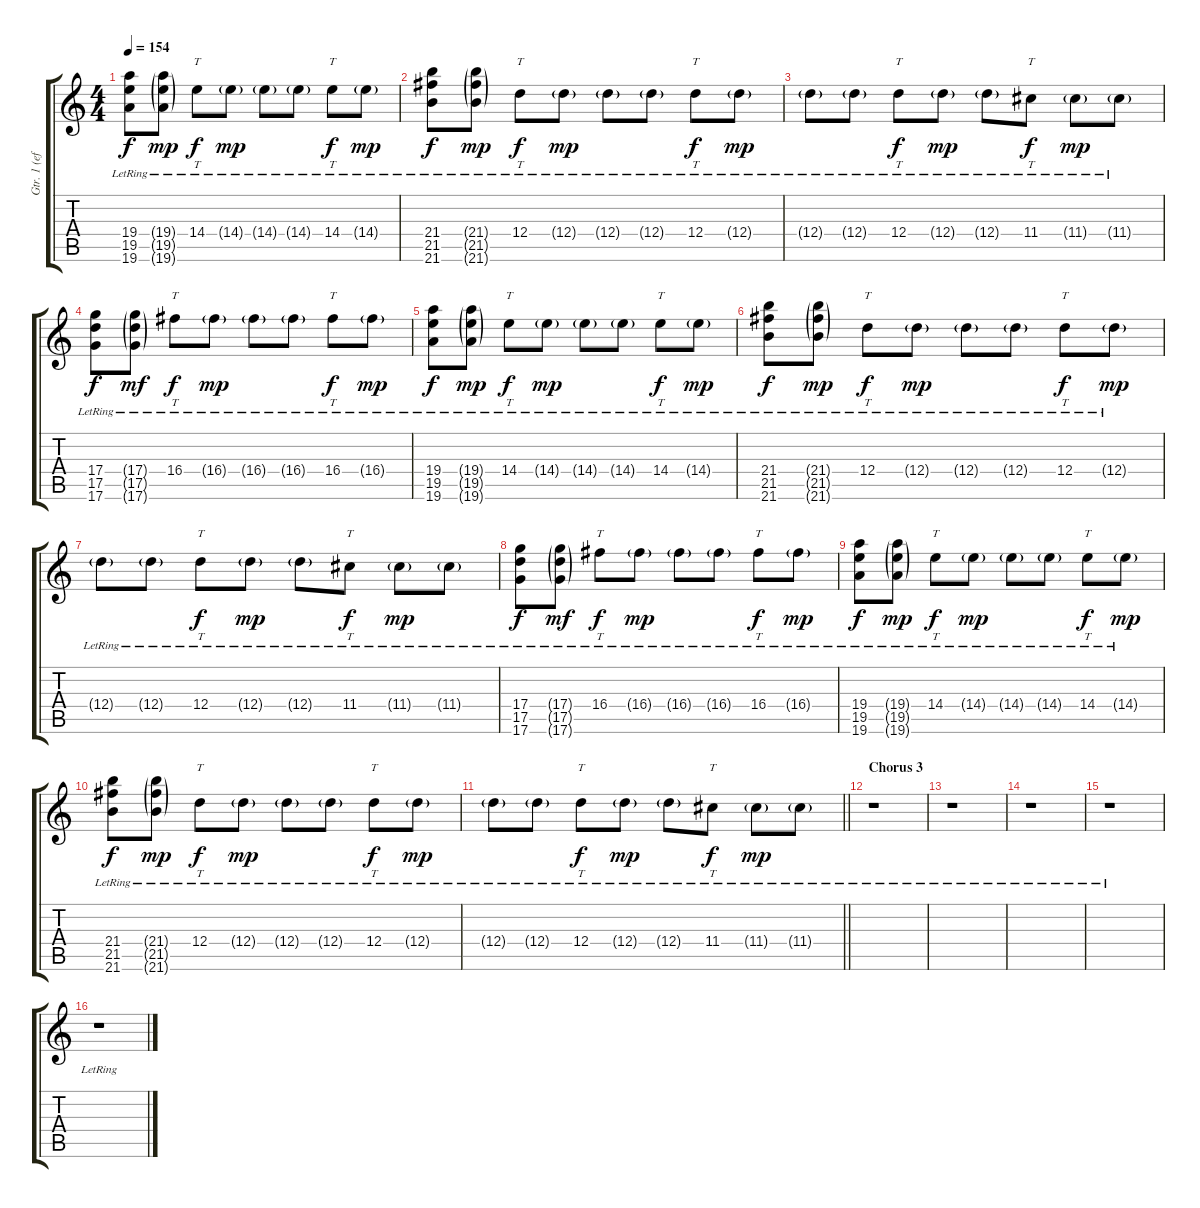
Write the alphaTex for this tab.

\track ("Gtr. 1 (effect)" "Gtr. 1 (ef") {instrument electricguitarjazz}
\staff {score tabs}
\tuning (E4 B3 G3 D3 A2 D2) {hide}
\ts (4 4)
\tempo 154
\clef g2
\ks c
(19.4{lr} 19.5{lr} 19.6{lr}).8{dy f} (19.4{g lr} 19.5{g lr} 19.6{g lr}).8{dy mp} 14.4{lr}.8{tt dy f} 14.4{g lr}.8{dy mp} 14.4{g lr}.8 14.4{g lr}.8 14.4{lr}.8{tt dy f} 14.4{g lr}.8{dy mp} |
(21.4{lr} 21.5{lr} 21.6{lr}).8{dy f} (21.4{g lr} 21.5{g lr} 21.6{g lr}).8{dy mp} 12.4{lr}.8{tt dy f} 12.4{g lr}.8{dy mp} 12.4{g lr}.8 12.4{g lr}.8 12.4{lr}.8{tt dy f} 12.4{g lr}.8{dy mp} |
12.4{g lr}.8 12.4{g lr}.8 12.4{lr}.8{tt dy f} 12.4{g lr}.8{dy mp} 12.4{g lr}.8 11.4{lr}.8{tt dy f} 11.4{g lr}.8{dy mp} 11.4{g lr}.8 |
(17.4{lr} 17.5{lr} 17.6{lr}).8{dy f} (17.4{g lr} 17.5{g lr} 17.6{g lr}).8{dy mf} 16.4{lr}.8{tt dy f} 16.4{g lr}.8{dy mp} 16.4{g lr}.8 16.4{g lr}.8 16.4{lr}.8{tt dy f} 16.4{g lr}.8{dy mp} |
(19.4{lr} 19.5{lr} 19.6{lr}).8{dy f} (19.4{g lr} 19.5{g lr} 19.6{g lr}).8{dy mp} 14.4{lr}.8{tt dy f} 14.4{g lr}.8{dy mp} 14.4{g lr}.8 14.4{g lr}.8 14.4{lr}.8{tt dy f} 14.4{g lr}.8{dy mp} |
(21.4{lr} 21.5{lr} 21.6{lr}).8{dy f} (21.4{g lr} 21.5{g lr} 21.6{g lr}).8{dy mp} 12.4{lr}.8{tt dy f} 12.4{g lr}.8{dy mp} 12.4{g lr}.8 12.4{g lr}.8 12.4{lr}.8{tt dy f} 12.4{g lr}.8{dy mp} |
12.4{g lr}.8 12.4{g lr}.8 12.4{lr}.8{tt dy f} 12.4{g lr}.8{dy mp} 12.4{g lr}.8 11.4{lr}.8{tt dy f} 11.4{g lr}.8{dy mp} 11.4{g lr}.8 |
(17.4{lr} 17.5{lr} 17.6{lr}).8{dy f} (17.4{g lr} 17.5{g lr} 17.6{g lr}).8{dy mf} 16.4{lr}.8{tt dy f} 16.4{g lr}.8{dy mp} 16.4{g lr}.8 16.4{g lr}.8 16.4{lr}.8{tt dy f} 16.4{g lr}.8{dy mp} |
(19.4{lr} 19.5{lr} 19.6{lr}).8{dy f} (19.4{g lr} 19.5{g lr} 19.6{g lr}).8{dy mp} 14.4{lr}.8{tt dy f} 14.4{g lr}.8{dy mp} 14.4{g lr}.8 14.4{g lr}.8 14.4{lr}.8{tt dy f} 14.4{g lr}.8{dy mp} |
(21.4{lr} 21.5{lr} 21.6{lr}).8{dy f} (21.4{g lr} 21.5{g lr} 21.6{g lr}).8{dy mp} 12.4{lr}.8{tt dy f} 12.4{g lr}.8{dy mp} 12.4{g lr}.8 12.4{g lr}.8 12.4{lr}.8{tt dy f} 12.4{g lr}.8{dy mp} |
\barLineRight lightlight
12.4{g lr}.8 12.4{g lr}.8 12.4{lr}.8{tt dy f} 12.4{g lr}.8{dy mp} 12.4{g lr}.8 11.4{lr}.8{tt dy f} 11.4{g lr}.8{dy mp} 11.4{g lr}.8 |
\section ("" "Chorus 3")
r.1 |
r.1 |
r.1 |
r.1 |
r.1
